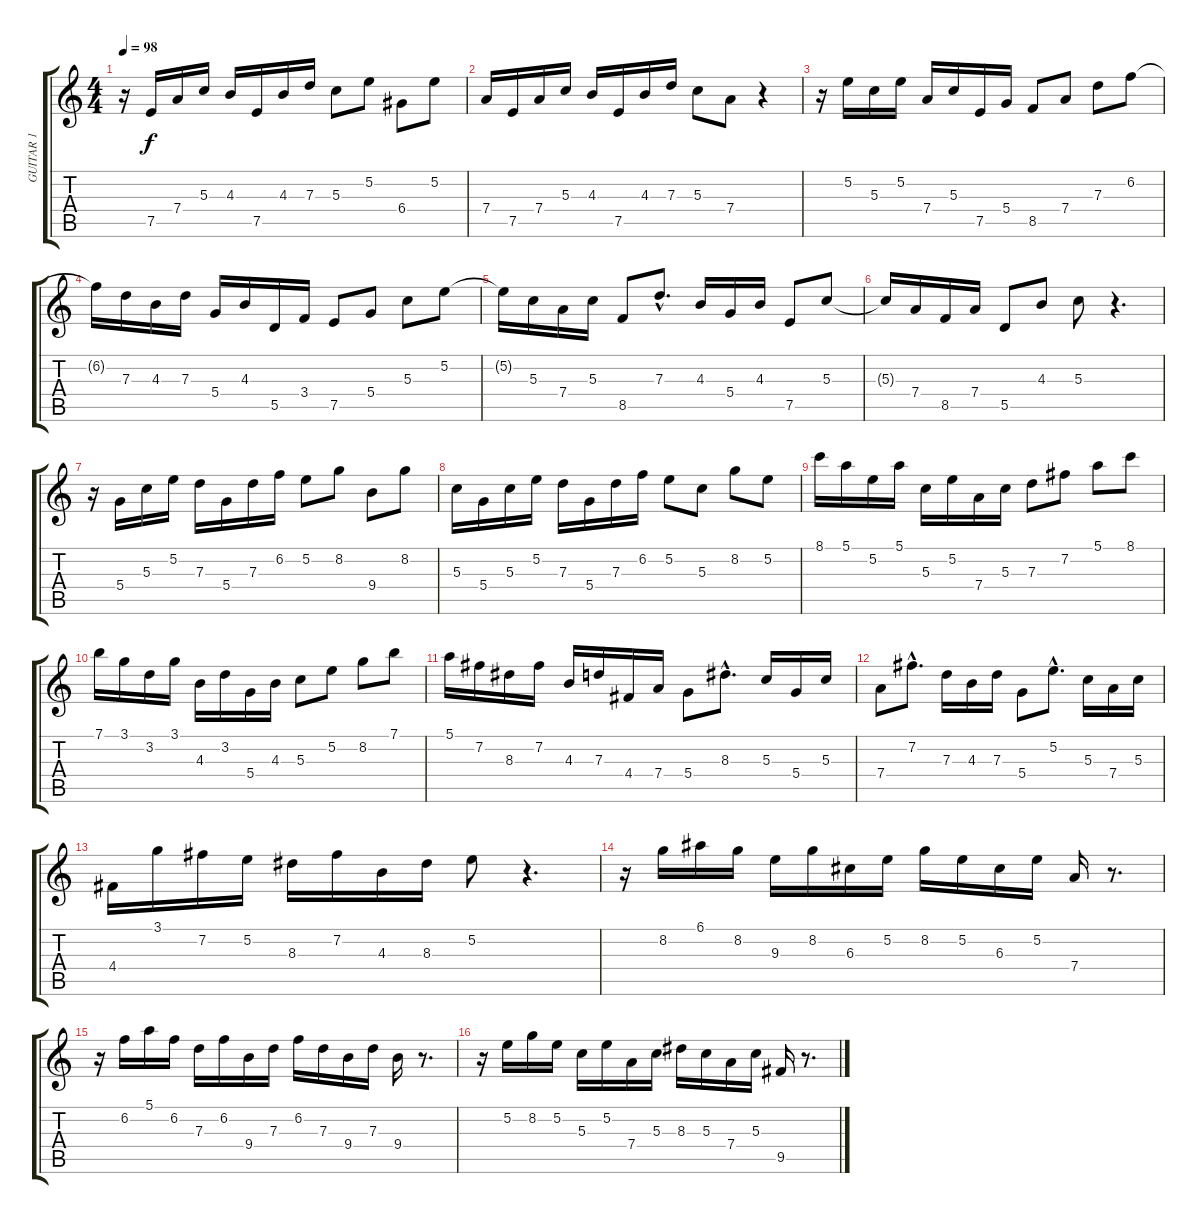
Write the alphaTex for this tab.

\track ("GUITAR 1" "GUITAR 1") {instrument distortionguitar}
\staff {score tabs}
\tuning (E4 B3 G3 D3 A2 E2) {hide}
\ts (4 4)
\tempo 98
\clef g2
\ks c
r.16{dy f instrument distortionguitar} 7.5.16 7.4.16 5.3.16 4.3.16 7.5.16 4.3.16 7.3.16 5.3.8 5.2.8 6.4.8 5.2.8 |
7.4.16 7.5.16 7.4.16 5.3.16 4.3.16 7.5.16 4.3.16 7.3.16 5.3.8 7.4.8 r.4 |
r.16 5.2.16 5.3.16 5.2.16 7.4.16 5.3.16 7.5.16 5.4.16 8.5.8 7.4.8 7.3.8 6.2.8 |
6.2{t}.16 7.3.16 4.3.16 7.3.16 5.4.16 4.3.16 5.5.16 3.4.16 7.5.8 5.4.8 5.3.8 5.2.8 |
5.2{t}.16 5.3.16 7.4.16 5.3.16 8.5.8 7.3{hac}.8{d} 4.3.16 5.4.16 4.3.16 7.5.8 5.3.8 |
5.3{t}.16 7.4.16 8.5.16 7.4.16 5.5.8 4.3.8 5.3.8 r.4{d} |
r.16 5.4.16 5.3.16 5.2.16 7.3.16 5.4.16 7.3.16 6.2.16 5.2.8 8.2.8 9.4.8 8.2.8 |
5.3.16 5.4.16 5.3.16 5.2.16 7.3.16 5.4.16 7.3.16 6.2.16 5.2.8 5.3.8 8.2.8 5.2.8 |
8.1.16 5.1.16 5.2.16 5.1.16 5.3.16 5.2.16 7.4.16 5.3.16 7.3.8 7.2.8 5.1.8 8.1.8 |
7.1.16 3.1.16 3.2.16 3.1.16 4.3.16 3.2.16 5.4.16 4.3.16 5.3.8 5.2.8 8.2.8 7.1.8 |
5.1.16 7.2.16 8.3.16 7.2.16 4.3.16 7.3.16 4.4.16 7.4.16 5.4.8 8.3{hac}.8{d} 5.3.16 5.4.16 5.3.16 |
7.4.8 7.2{hac}.8{d} 7.3.16 4.3.16 7.3.16 5.4.8 5.2{hac}.8{d} 5.3.16 7.4.16 5.3.16 |
4.4.16 3.1.16 7.2.16 5.2.16 8.3.16 7.2.16 4.3.16 8.3.16 5.2.8 r.4{d} |
r.16 8.2.16 6.1.16 8.2.16 9.3.16 8.2.16 6.3.16 5.2.16 8.2.16 5.2.16 6.3.16 5.2.16 7.4.16 r.8{d} |
r.16 6.2.16 5.1.16 6.2.16 7.3.16 6.2.16 9.4.16 7.3.16 6.2.16 7.3.16 9.4.16 7.3.16 9.4.16 r.8{d} |
r.16 5.2.16 8.2.16 5.2.16 5.3.16 5.2.16 7.4.16 5.3.16 8.3.16 5.3.16 7.4.16 5.3.16 9.5.16 r.8{d}
